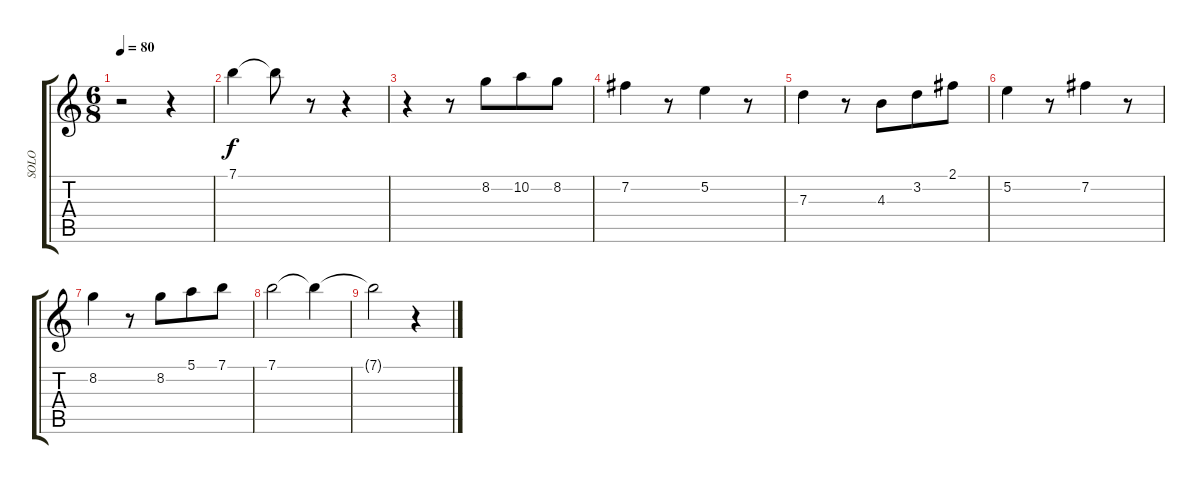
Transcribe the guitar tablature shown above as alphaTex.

\track ("SOLO" "SOLO") {instrument overdrivenguitar}
\staff {score tabs}
\tuning (E4 B3 G3 D3 A2 E2) {hide}
\ts (6 8)
\tempo 80
\clef g2
\ks c
r.2{dy f instrument overdrivenguitar} r.4 |
7.1.4 7.1{t}.8 r.8 r.4 |
r.4 r.8 8.2.8 10.2.8 8.2.8 |
7.2.4 r.8 5.2.4 r.8 |
7.3.4 r.8 4.3.8 3.2.8 2.1.8 |
5.2.4 r.8 7.2.4 r.8 |
8.2.4 r.8 8.2.8 5.1.8 7.1.8 |
7.1.2 7.1{t}.4 |
7.1{t}.2 r.4
